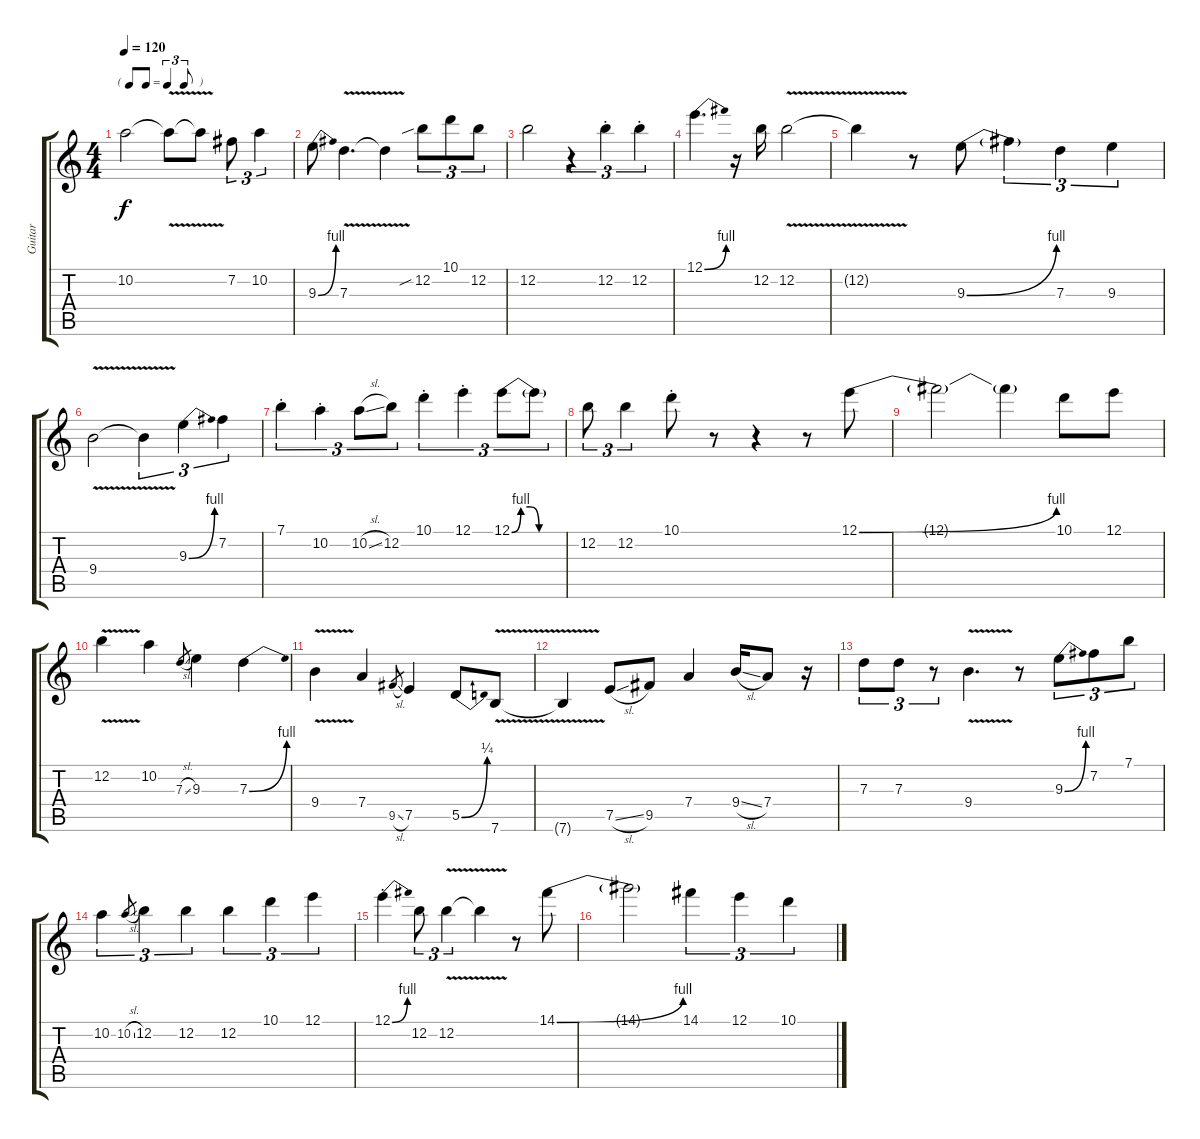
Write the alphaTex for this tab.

\track ("Guitar" "Guitar") {instrument electricguitarjazz}
\staff {score tabs}
\tuning (E4 B3 G3 D3 A2 E2) {hide}
\ts (4 4)
\tf triplet8th
\tempo 120
\clef g2
\ks c
10.2{t}.2{dy f} 10.2{v t}.8 10.2{t}.8 7.2.8{tu (3 2)} 10.2.4{tu (3 2)} |
9.3{be (bend 0 0 60 4)}.8 7.3{v}.4{d} 7.3{t}.4 12.2{sib}.8{tu (3 2)} 10.1.8{tu (3 2)} 12.2.8{tu (3 2)} |
12.2.2 r.4{tu (3 2)} 12.2{st}.4{tu (3 2)} 12.2{st}.4{tu (3 2)} |
12.1{be (bend 0 0 60 4)}.4{d} r.16 12.2.16 12.2{v}.2 |
12.2{t}.4 r.8 9.3{be (bend 0 0 60 4)}.8 9.3{t}.4{tu (3 2)} 7.3.4{tu (3 2)} 9.3.4{tu (3 2)} |
9.4{v}.2 9.4{t}.4{tu (3 2)} 9.3{be (bend 0 0 60 4)}.4{tu (3 2)} 7.2.4{tu (3 2)} |
7.1{st}.4{tu (3 2)} 10.2{st}.4{tu (3 2)} 10.2{sl}.8{tu (3 2)} 12.2.8{tu (3 2)} 10.1{st}.4{tu (3 2)} 12.1{st}.4{tu (3 2)} 12.1{be (custom 0 0 10 4 20 4 30 0 60 0)}.8{tu (3 2)} 12.1{t}.8{tu (3 2)} |
12.2.8{tu (3 2)} 12.2.4{tu (3 2)} 10.1{st}.8 r.8 r.4 r.8 12.1{be (bend 0 0 60 4)}.8 |
12.1{t}.2 12.1{t}.4 10.1.8 12.1.8 |
12.2{v}.4 10.2.4 7.3{sl}.8{gr} 9.3.4 7.3{be (bend 0 0 60 4)}.4 |
9.4{v}.4 7.4.4 9.5{sl}.8{gr} 7.5.4 5.5{be (bend 0 0 60 1)}.8 7.6{v}.8 |
7.6{t}.4 7.5{sl}.8 9.5.8 7.4.4 9.4{sl}.16 7.4.8 r.16 |
7.3.8{tu (3 2)} 7.3.8{tu (3 2)} r.8{tu (3 2)} 9.4{v}.4{d} r.8 9.3{be (bend 0 0 60 4)}.8{tu (3 2)} 7.2.8{tu (3 2)} 7.1.8{tu (3 2)} |
10.2.4{tu (3 2)} 10.2{sl}.8{gr} 12.2.4{tu (3 2)} 12.2.4{tu (3 2)} 12.2.4{tu (3 2)} 10.1.4{tu (3 2)} 12.1.4{tu (3 2)} |
12.1{be (bend 0 0 60 4) st}.4 12.2.8{tu (3 2)} 12.2{v}.4{tu (3 2)} 12.2{t}.4 r.8 14.1{be (bend 0 0 60 4)}.8 |
14.1{t}.2 14.1.4{tu (3 2)} 12.1.4{tu (3 2)} 10.1.4{tu (3 2)}
